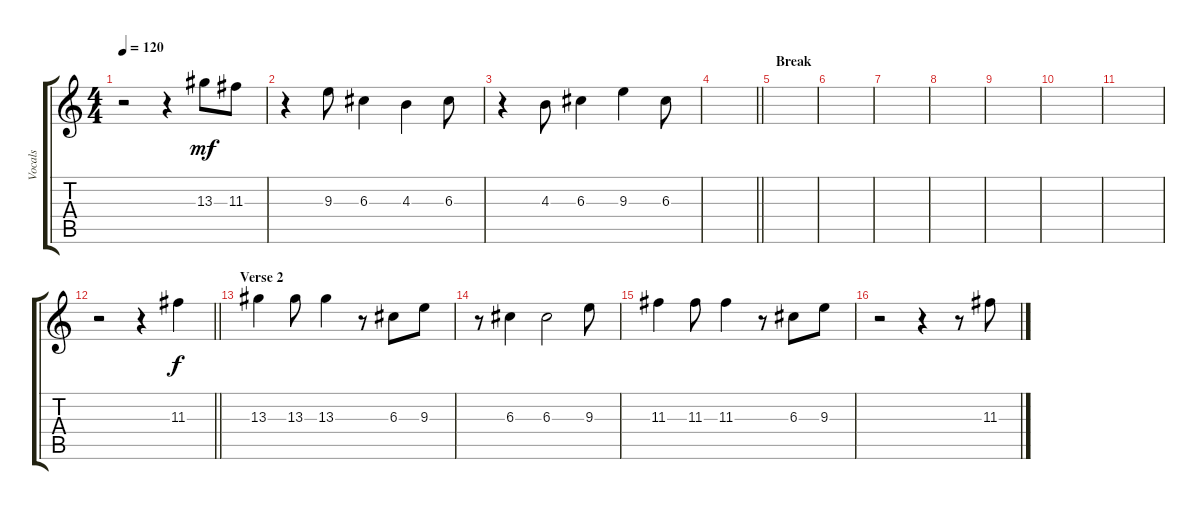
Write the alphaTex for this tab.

\track ("Vocals" "Vocals") {instrument acousticguitarsteel}
\staff {score tabs}
\tuning (E4 B3 G3 D3 A2 E2) {hide}
\ts (4 4)
\tempo 120
\clef g2
\ks c
r.2{dy mf} r.4 13.3.8 11.3.8 |
r.4 9.3.8 6.3.4 4.3.4 6.3.8 |
r.4 4.3.8 6.3.4 9.3.4 6.3.8 |
\barLineRight lightlight
|
\section ("" "Break")
|
|
|
|
|
|
|
\barLineRight lightlight
r.2 r.4 11.3.4{dy f} |
\section ("" "Verse 2")
13.3.4 13.3.8 13.3.4 r.8 6.3.8 9.3.8 |
r.8 6.3.4 6.3.2 9.3.8 |
11.3.4 11.3.8 11.3.4 r.8 6.3.8 9.3.8 |
r.2 r.4 r.8 11.3.8
